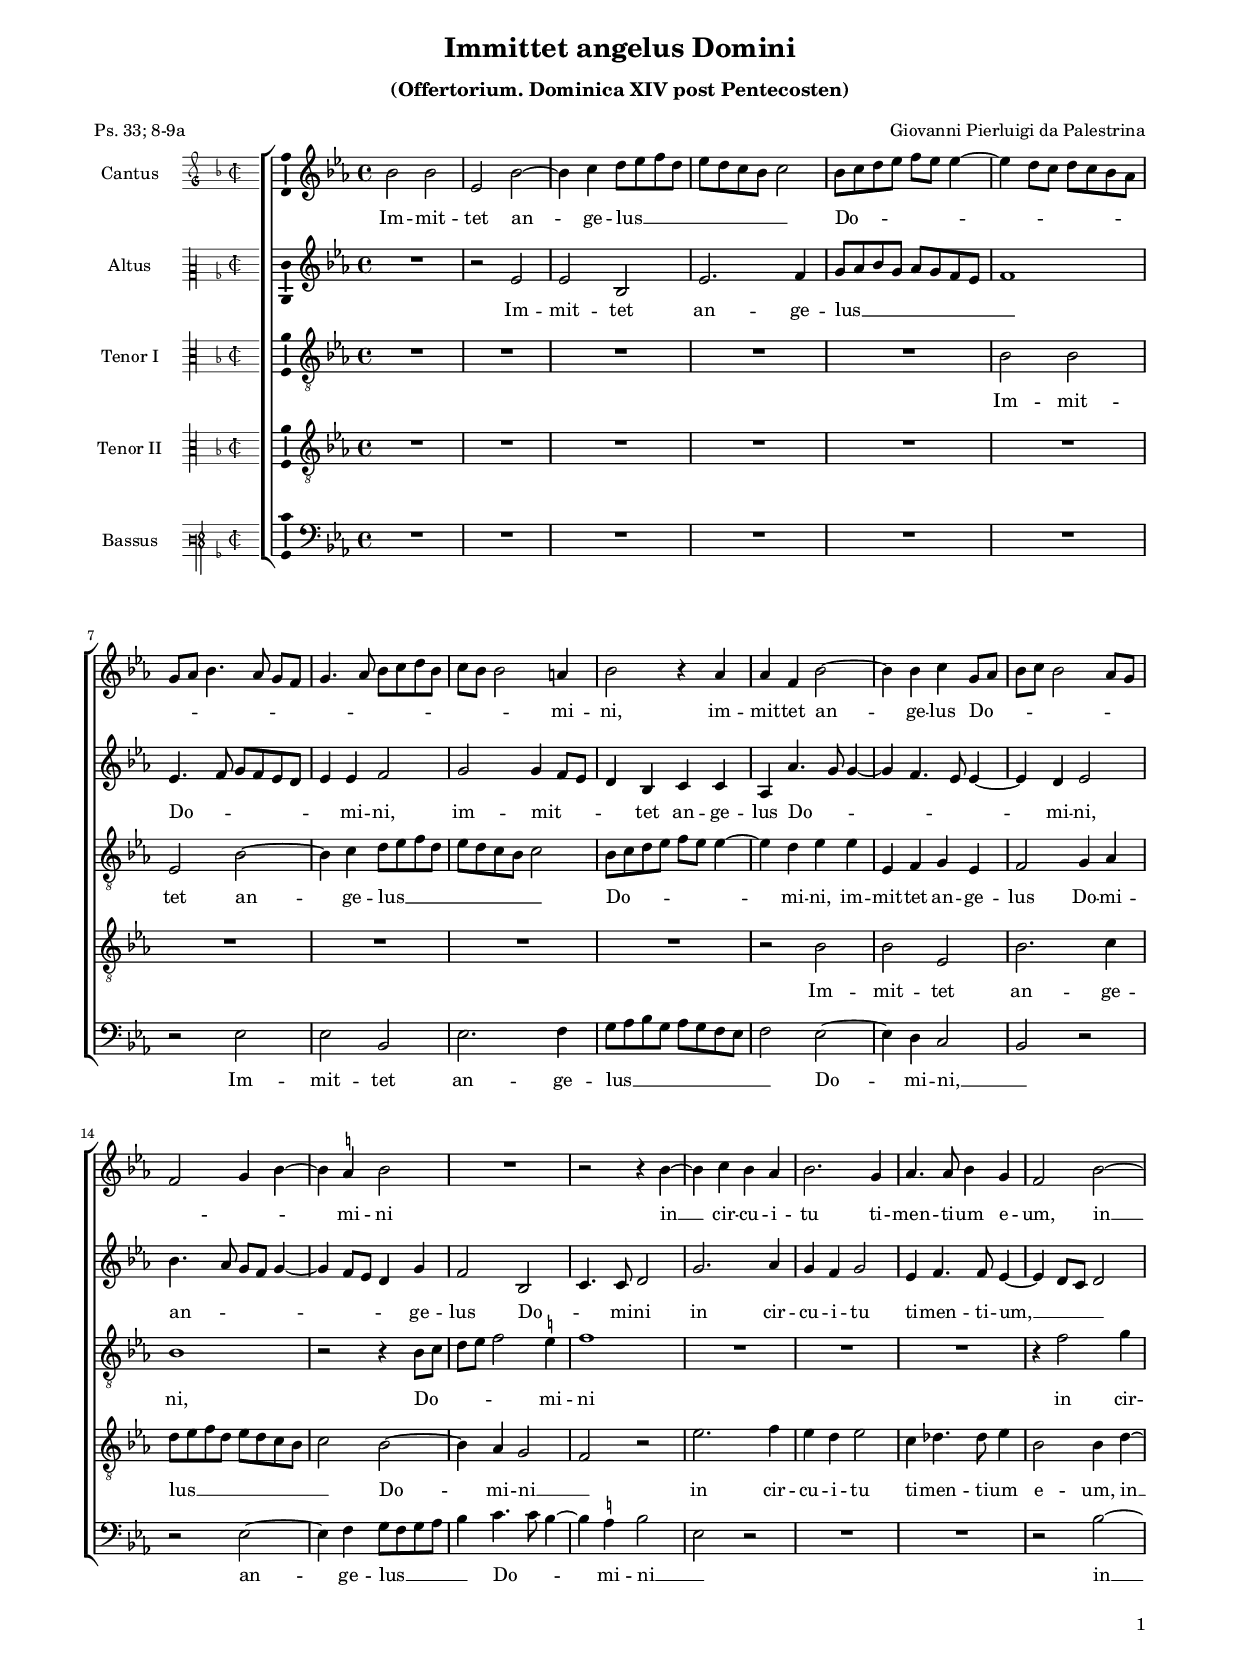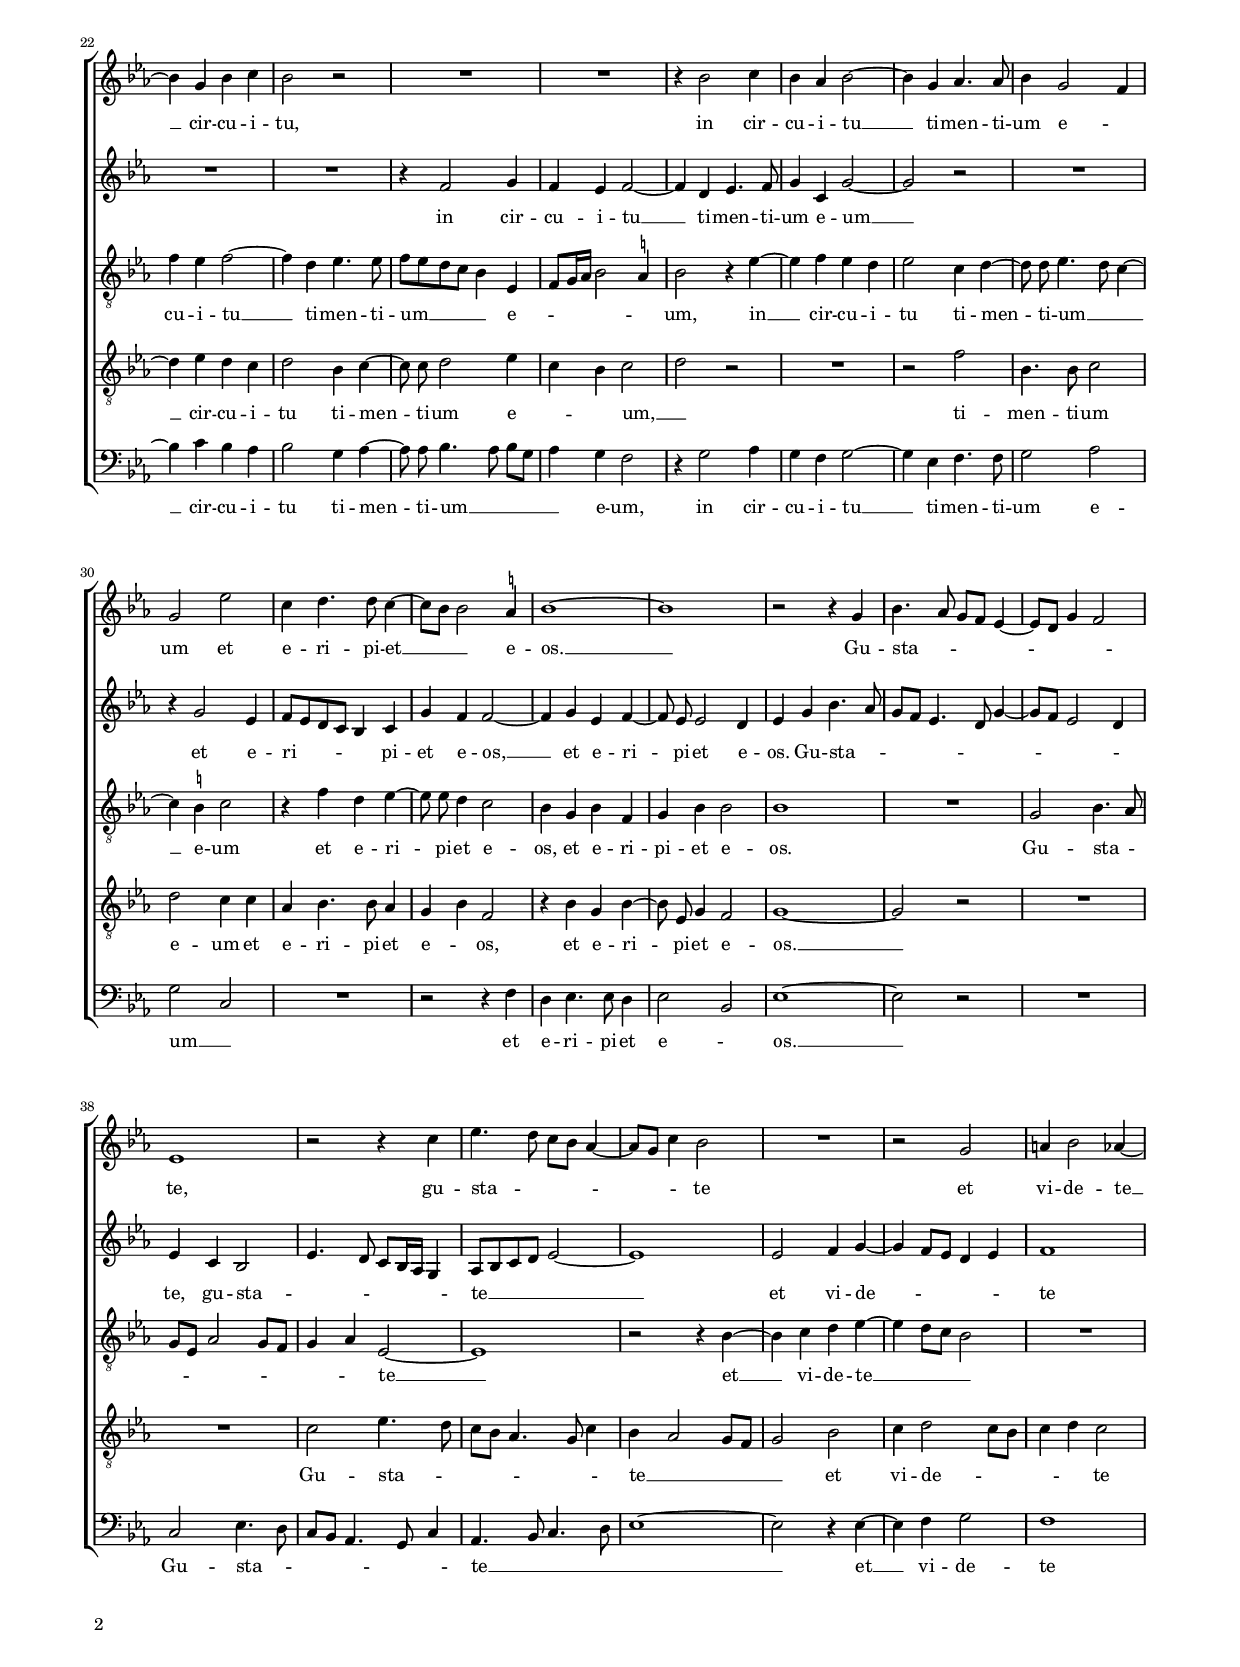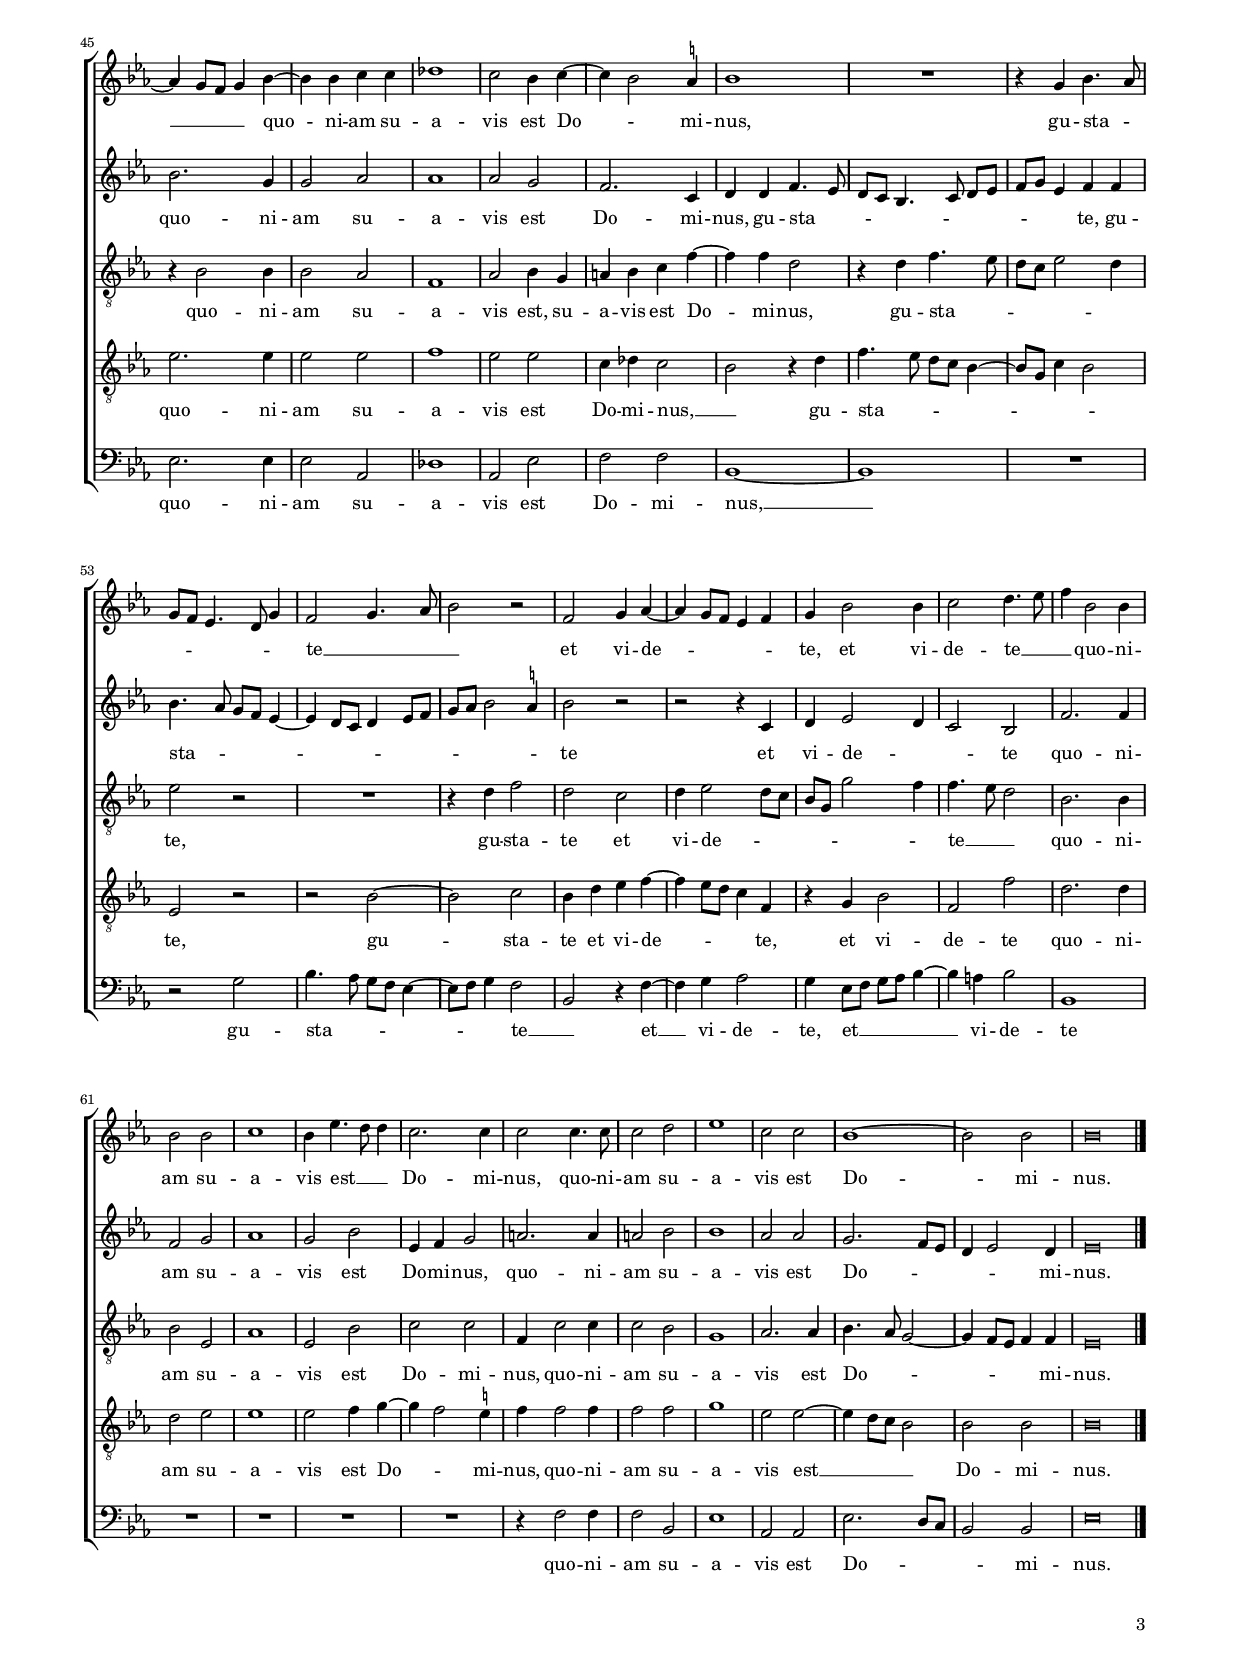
\header
{
  title="Immittet angelus Domini"
  subtitle=\markup { \column { \vspace #0.5 "(Offertorium. Dominica XIV post Pentecosten)" \transparent "x" } }
  composer="Giovanni Pierluigi da Palestrina"
  poet="Ps. 33; 8-9a"
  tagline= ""
}

\version "2.24.1"
\language deutsch
#(set-global-staff-size 15)
% #(set-default-paper-size "letter")
#(ly:set-option 'point-and-click #f)




	ficta = { \once \set suggestAccidentals = ##t }

	forget = #(define-music-function (music) (ly:music?) #{
		\accidentalStyle forget
		$music
		\accidentalStyle default
		#})

    
\paper
	{
	top-margin = 1.6 \cm
	bottom-margin = 1 \cm
	left-margin = 1.6 \cm
	right-margin = 1.6 \cm
	ragged-bottom = ##f
	ragged-last-bottom = ##t
	print-page-number = ##f
	system-system-spacing = #'((basic-distance . 17) (minimum-distance . 14) (padding . 5) (strechability . 150))
	oddFooterMarkup=\markup   \fill-line { "" \fromproperty #'page:page-number-string }
	evenFooterMarkup=\markup  \fill-line { \fromproperty #'page:page-number-string "" }
	last-bottom-spacing = #'((basic-distance . 12) (minimum-distance . 7) (padding . 4))
%	systems-per-page = 3
%   page-count = 3
%	min-systems-per-page = 3
	}

	
global = {
	\key f \major
	\time 4/4
	\set Score.tempoHideNote = ##t
	\tempo 4 = 100
	\skip 1*70
	\set Score.measureLength = #(ly:make-moment 2/1)
	\skip 1*2 \bar "|."
	}
    

incipitcantus = \relative c' {
    \time 2/2
    \clef "petrucci-g2"
    \key f \major
    }
    
incipitcantusVoice = <<
    \new MensuralVoice <<
        { s1 \noBreak }
        \incipitcantus
    >>
    >>
    
    
incipitaltus = \relative c' {
    \time 2/2
    \clef "petrucci-c2"
    \key f \major
    s4 \bar ""
    }
    
incipitaltusVoice = <<
    \new MensuralVoice <<
        { s1 \noBreak }
        \incipitaltus
    >>
    >>
    
incipittenor = \relative c' {
    \time 2/2
    \clef "petrucci-c3"
    \key f \major
    }
    
incipittenorVoice = <<
    \new MensuralVoice <<
        { s1 \noBreak }
        \incipittenor
    >>
    >>
    
incipitquintus = \relative c' {
    \time 2/2
    \clef "petrucci-c3"
    \key f \major
    }
    
incipitquintusVoice = <<
    \new MensuralVoice <<
        { s1 \noBreak }
        \incipitquintus
    >>
    >>
    
    
incipitbassus= \relative c {
    \time 2/2
    \clef "petrucci-f3"
    \key f \major
    }
    
incipitbassusVoice = <<
    \new MensuralVoice <<
        { s1 \noBreak }
        \incipitbassus
    >>
    >>


cantus =  \relative c''
	{
	c2 c
	f,2 c'~
	c4 d e8 f g e
	f8 e d c d2
%5
	c8 d e f g f f4~ |
	f4 e8 d e8 d c b
	a8 b c4. b8 a[ g]
	a4. b8 c8 d e c
	d8 c c2 h4
%10
	c2 r4 b |
	b4 g c2~
	c4 c d a8 b
	c8 d c2 b8 a
	g2 a4 c~
%15
	c4 \ficta h c2 |
	R1
	r2 r4 c~
	c4 d c b
	c2. a4
%20
	b4. b8 c4 a |
	g2 c~
	c4 a c d
	c2 r
	R1
%25
	R1 |
	r4 c2 d4
	c4 b c2~
	c4 a b4. b8
	c4 a2 g4
%30
	a2 f' |
	d4 e4. e8 d4~
	d8 c c2 \ficta h4
	c1~
	c1
%35
	r2 r4 a |
	c4. b8 a g f4~
	f8 e a4 g2
	f1
	r2 r4 d'
%40
	f4. e8 d c b4~ |
	b8 a d4 c2
	R1
	r2 a
	h4 c2 b4~
%45
	b4 a8 g a4 c~ |
	c4 c d d
	es1
	d2 c4 d~
	d4 c2 \ficta h4
%50
	c1 |
	R1
	r4 a c4. b8
	a8 g f4. e8 a4
	g2 a4. b8
%55
	c2 r |
	g2 a4 b~
	b4 a8 g f4 g
	a4 c2 c4
	d2 e4. f8
%60
	g4 c,2 c4 |
	c2 c
	d1
	c4 f4. e8 e4
	d2. d4
%65
	d2 d4. d8 |
	d2 e
	f1
	d2 d
	c1~
%70
	c2 c |
	c\breve |
	}


altus =  \relative c'
	{
	R1
	r2 f
	f2 c
	f2. g4
%5
	a8 b c a b a g f |
	g1
	f4. g8 a8 g f e
	f4 f g2
	a2 a4 g8 f
%10
	e4 c d d |
	b4 b'4. a8 a4~
	a4 g4. f8 f4~
	f4 e f2
	c'4. b8 a g a4~
%15
	a4 g8 f e4 a |
	g2 c,
	d4. d8 e2
	a2. b4
	a4 g a2
%20
	f4 g4. g8 f4~ |
	f4 e8 d e2
	R1
	R1
	r4 g2 a4
%25
	g4 f g2~ |
	g4 e f4. g8
	a4 d, a'2~
	a2 r
	R1
%30
	r4 a2 f4 |
	g8 f e d c4 d
	a'4 g g2~
	g4 a f g~
	\autoBeamOff g8 f \autoBeamOn f2 e4
%35
	f4 a c4. b8 |
	a8 g f4. e8 a4~
	a8 g f2 e4
	f4 d c2
	f4. e8 d8 c16 b a4
%40
	b8 c d e f2~ |
	f1
	f2 g4 a~
	a4 g8 f e4 f
	g1
%45
	c2. a4 |
	a2 b
	b1
	b2 a
	g2. d4
%50
	e4 e g4. f8 |
	e8 d c4. d8 e[ f]
	g8 a f4 g g
	c4. b8 a g f4~
	f4 e8 d e4 f8 g
%55
	a8 b c2 \ficta h4 |
	c2 r
	r2 r4 d,
	e4 f2 e4
	d2 c
%60
	g'2. g4 |
	g2 a
	b1
	a2 c
	f,4 g a2
%65
	h2. h4 |
	h2 c
	c1
	b2 b
	a2. g8 f
%70
	e4 f2 e4 |
	f\breve |
	}


tenor =  \relative c'
	{
	R1
	R1
	R1
	R1
%5
	R1 |
	c2 c
	f,2 c'~
	c4 d e8 f g e
	f8 e d c d2
%10
	c8 d e f g f f4~ |
	f4 e f f
	f,4 g a f
	g2 a4 b
	c1
%15
	r2 r4 c8 d |
	e8 f g2 \ficta fis4
	g1
	R1
	R1
%20
	R1 |
	r4 g2 a4
	g4 f g2~
	g4 e f4. f8
	g8 f e d c4 f,
%25
	g8 a16 b c2 \ficta h4 |
	c2 r4 f~
	f4 g f e
	f2 d4 e~
	\autoBeamOff e8 e \autoBeamOn f4. e8 d4~
%30
	d4 \ficta cis d2 |
	r4 g e f~
	\autoBeamOff f8 f \autoBeamOn e4 d2
	c4 a c g
	a4 c c2
%35
	c1 |
	R1
	a2 c4. b8
	a8 f b2 a8 g
	a4 b f2~
%40
	f1 |
	r2 r4 c'~
	c4 d e f~
	f4 e8 d c2
	R1
%45
	r4 c2 c4 |
	c2 b
	g1
	b2 c4 a
	h4 c d g~
%50
	g4 g e2 |
	r4 e g4. f8
	e8 d f2 e4
	f2 r
	R1
%55
	r4 e g2 |
	e2 d
	e4 f2 e8 d
	c8 a a'2 g4
	g4. f8 e2
%60
	c2. c4 |
	c2 f,
	b1
	f2 c'
	d2 d
%65
	g,4 d'2 d4 |
	d2 c
	a1
	b2. b4
	c4. b8 a2~
%70
	a4 g8 f g4 g |
	f\breve |
	}


quintus  =  \relative c'
	{
	R1
	R1
	R1
	R1
%5
	R1 |
	R1
	R1
	R1
	R1
%10
	R1 |
	r2 c
	c2 f,
	c'2. d4
	e8 f g e f e d c
%15
	d2 c~ |
	c4 b a2
	g2 r
	f'2. g4
	f4 e f2
%20
	d4 es4. es8 f4  |
	c2 c4 e~
	e4 f e d
	e2 c4 d~
	\autoBeamOff d8 d \autoBeamOn e2 f4
%25
	d4 c d2 |
	e2 r
	R1
	r2 g
	c,4. c8 d2
%30
	e2 d4 d |
	b4 c4. c8 b4
	a4 c g2
	r4 c a c~
	\autoBeamOff c8 f, \autoBeamOn a4 g2
%35
	a1~ |
	a2 r
	R1
	R1
	d2 f4. e8
%40
	d8 c b4. a8 d4 |
	c4 b2 a8 g
	a2 c
	d4 e2 d8 c
	d4 e d2
%45
	f2. f4 |
	f2 f
	g1
	f2 f
	d4 es d2
%50
	c2 r4 e |
	g4. f8 e d c4~
	c8 a d4 c2
	f,2 r
	r2 c'~
%55
	c2 d |
	c4 e f g~
	g4 f8 e d4 g,
	r4 a c2
	g2 g'
%60
	e2. e4 |
	e2 f
	f1
	f2 g4 a~
	a4 g2 \ficta fis4
%65
	g4 g2 g4 |
	g2 g
	a1
	f2 f~
	f4 e8 d c2
%70
	c2 c |
	c\breve |
	}


bassus  =  \relative c
	{
	R1
	R1
	R1
	R1
%5
	R1 |
	R1
	r2 f
	f2 c
	f2. g4
%10
	a8 b c a b a g f |
	g2 f~
	f4 e d2
	c2 r
	r2 f~
%15
	f4 g a8 g a b |
	c4 d4. d8 c4~
	c4 \ficta h c2
	f,2 r
	R1
%20
	R1 |
	r2 c'~
	c4 d c b
	c2 a4 b~
	\autoBeamOff b8 b \autoBeamOn c4. b8 c[ a]
%25
	b4 a g2 |
	r4 a2 b4
	a4 g a2~
	a4 f g4. g8
	a2 b
%30
	a2 d, |
	R1
	r2 r4 g
	e4 f4. f8 e4
	f2 c
%35
	f1~ |
	f2 r
	R1
	d2 f4. e8
	d8 c b4. a8 d4
%40
	b4. c8 d4. e8 |
	f1~
	f2 r4 f~
	f4 g a2
	g1
%45
	f2. f4 |
	f2 b,
	es1
	b2 f'
	g2 g
%50
	c,1~ |
	c1
	R1
	r2 a'
	c4. b8 a g f4~
%55
	f8 g a4 g2 |
	c,2 r4 g'~
	g4 a b2
	a4 f8 g a b c4~
	c4 h c2
%60
	c,1 |
	R1
	R1
	R1
	R1
%65
	r4 g'2 g4 |
	g2 c,
	f1
	b,2 b
	f'2. e8 d
%70
	c2 c |
	f\breve |
	}


lyricscantus = \lyricmode {
    Im -- mit -- tet an -- ge -- lus __ _ _ _ _ _ _ _ _ Do -- _ _ _ _ _ _ _ _ _ _ _ _ _ _ _ _ _ _ _ _ _ _ _ _ _ _ _ mi -- ni,
    im -- mit -- tet an -- ge -- lus Do -- _ _ _ _ _ _ _ _ _ mi -- ni
    in __ cir -- cu -- i -- tu ti -- men -- ti -- um e -- um,
    in __ cir -- cu -- i -- tu,
    in cir -- cu -- i -- tu __ ti -- men -- ti -- um e -- _ um
    et e -- ri -- pi -- et __ _ _ e -- os. __
    Gu -- sta -- _ _ _ _ _ _ _ te,
    gu -- sta -- _ _ _ _ _ _ te et vi -- de -- te __ _ _ _ 
    quo -- ni -- am su -- a -- vis est Do -- _ mi -- nus,
    gu -- sta -- _ _ _ _ _ _ te __ _ _ _ et vi -- de -- _ _ _ _ te,
    et vi -- de -- te __ _ _
    quo -- ni -- am su -- a -- vis est __ _ _ Do -- mi -- nus,
    quo -- ni -- am su -- a -- vis est Do -- mi -- nus.
	}


lyricsaltus = \lyricmode {
    Im -- mit -- tet an -- ge -- lus __ _ _ _ _ _ _ _ _ Do -- _ _ _ _ _ _ mi -- ni,
    im -- mit -- _ _ _ tet an -- ge -- lus Do -- _ _ _ _ _ mi -- ni,
    an -- _ _ _ _ _ _ _ ge -- lus Do -- _ mi -- ni
    in cir -- cu -- i -- tu ti -- men -- ti -- um, __ _ _ _
    in cir -- cu -- i -- tu __ ti -- men -- ti -- um e -- um __
    et e -- ri -- _ _ _ _ pi -- et e -- os, __
    et e -- ri -- pi -- et e -- os.
    Gu -- sta -- _ _ _ _ _ _ _ _ _ te,
    gu -- sta -- _ _ _ _ _ _ te __ _ _ _ _ et vi -- de -- _ _ _ _ te
    quo -- ni -- am su -- a -- vis est Do -- mi -- nus,
    gu -- sta -- _ _ _ _ _ _ _ _ _ _ te,
    gu -- sta -- _ _ _ _ _ _ _ _ _ _ _ _ _ te et vi -- de -- _ _ te
    quo -- ni -- am su -- a -- vis est Do -- mi -- nus,
    quo -- ni -- am su -- a -- vis est Do -- _ _ _ _ mi -- nus.
	}


lyricstenor = \lyricmode {
    Im -- mit -- tet an -- ge -- lus __ _ _ _ _ _ _ _ _ Do -- _ _ _ _ _ _ mi -- ni,
    im -- mit -- tet an -- ge -- lus Do -- mi -- ni,
    Do -- _ _ _ _ mi -- ni
    in cir -- cu -- i -- tu __ ti -- men -- ti -- um __ _ _ _ _ e -- _ _ _ _ _ um,
    in __ cir -- cu -- i -- tu ti -- men -- ti -- um __ _ _ e -- um
    et e -- ri -- pi -- et e -- os,
    et e -- ri -- pi -- et e -- os.
    Gu -- sta -- _ _ _ _ _ _ _ _ te __ et __ vi -- de -- te __ _ _ _ 
    quo -- ni -- am su -- a -- vis est,
    su -- a -- vis est Do -- mi -- nus,
    gu -- sta -- _ _ _ _ _ te,
    gu -- sta -- te et vi -- de -- _ _ _ _ _ _ te __ _ _
    quo -- ni -- am su -- a -- vis est Do -- mi -- nus,
    quo -- ni -- am su -- a -- vis est Do -- _ _ _ _ _ mi -- nus.
	}


lyricsquintus = \lyricmode {
    Im -- mit -- tet an -- ge -- lus __ _ _ _ _ _ _ _ _ Do -- mi -- ni __ _
    in cir -- cu -- i -- tu ti -- men -- ti -- um e -- um,
    in __ cir -- cu -- i -- tu ti -- men -- ti -- um e -- _ _ um, __ _
    ti -- men -- ti -- um e -- um
    et e -- ri -- pi -- et e -- _ os,
    et e -- ri -- pi -- et e -- os. __
    Gu -- sta -- _ _ _ _ _ _ te __ _ _ _ _ et vi -- de -- _ _ _ _ te
    quo -- ni -- am su -- a -- vis est Do -- mi -- nus, __ _
    gu -- sta -- _ _ _ _ _ _ _ te,
    gu -- sta -- te et vi -- de -- _ _ _ te,
    et vi -- de -- te
    quo -- ni -- am su -- a -- vis est Do -- _ mi -- nus,
    quo -- ni -- am su -- a -- vis est __ _ _ _ Do -- mi -- nus.
	}


lyricsbassus = \lyricmode {
    Im -- mit -- tet an -- ge -- lus __ _ _ _ _ _ _ _ _ Do -- mi -- ni, __ _
    an -- ge -- lus __ _ _ _ _ Do -- _ _ mi -- ni __ _
    in __ cir -- cu -- i -- tu ti -- men -- ti -- um __ _ _ _ _ e -- um,
    in cir -- cu -- i -- tu __ ti -- men -- ti -- um e -- um __ _
    et e -- ri -- pi -- et e -- _ os. __
    Gu -- sta -- _ _ _ _ _ _ te __ _ _ _ _ et __ vi -- de -- te
    quo -- ni -- am su -- a -- vis est Do -- mi -- nus, __
    gu -- sta -- _ _ _ _ _ _ te __ _ et __ vi -- de -- te,
    et __ _ _ _ _ vi -- de -- te
    quo -- ni -- am su -- a -- vis est Do -- _ _ _ mi -- nus.
	}


\score
{  
	\transpose f es {
	\new ChoirStaff \with { \override StaffGrouper.staff-staff-spacing.basic-distance = #12 }
	<<

	\new Staff << \global
	\new Voice="v1" {
		\set Staff.instrumentName="Cantus"
		\incipit \incipitcantusVoice
%		\set Staff.instrumentName= "S"
		\set Staff.midiInstrument = "reed organ"
		\clef violin
		\cantus }
	\new Lyrics \lyricsto "v1" {\lyricscantus }
	>>


	\new Staff << \global
	\new Voice="v2" {
		\set Staff.instrumentName="Altus"
		\incipit \incipitaltusVoice
%		\set Staff.instrumentName= "A"
		\set Staff.midiInstrument = "reed organ"
		\clef violin % "G_8"
		\altus}
	\new Lyrics \lyricsto "v2" {\lyricsaltus }
	>>


	\new Staff << \global
	\new Voice="v3" {
		\set Staff.instrumentName="Tenor I"
		\incipit \incipittenorVoice
%		\set Staff.instrumentName= "T"
		\set Staff.midiInstrument = "reed organ"
		\clef "G_8"
		\tenor }
	\new Lyrics \lyricsto "v3" {\lyricstenor }
	>>


	\new Staff << \global
	\new Voice="v5" {
		\set Staff.instrumentName="Tenor II"
		\incipit \incipitquintusVoice
%		\set Staff.instrumentName= "Q"
		\set Staff.midiInstrument = "reed organ"
		\clef "G_8"
		\quintus}
	\new Lyrics \lyricsto "v5" {\lyricsquintus }
	>>


	\new Staff << \global
	\new Voice="v4" {
		\set Staff.instrumentName="Bassus"
		\incipit \incipitbassusVoice
%		\set Staff.instrumentName= "B"
		\set Staff.midiInstrument = "reed organ"
		\clef bass 
		\bassus }
	\new Lyrics \lyricsto "v4" {\lyricsbassus}
	>>

	>>
	} % transpose

	\layout
	{
	indent = 3\cm
    incipit-width = 1.3 \cm
	\context { \Lyrics \override VerticalAxisGroup.nonstaff-relatedstaff-spacing.padding = #1.4 }
%	\context { \Lyrics \override LyricText.font-size = #1 }
	\context { \Staff \override TimeSignature.break-visibility = #end-of-line-invisible }
	\context { \Staff \consists Ambitus_engraver }
	\context { \Score \override BarNumber.padding = #2 }
	\context { \Voice \override NoteHead.style = #'baroque }
	}

\midi
	{    	
	}

}


% EOF
